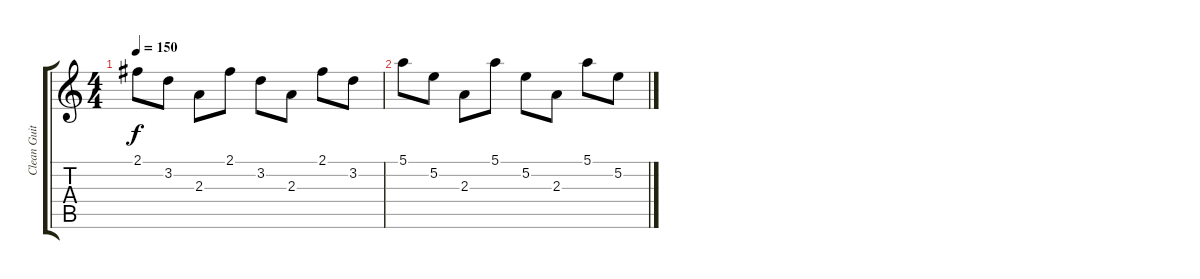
\track ("Clean Guitar" "Clean Guit") {instrument electricguitarclean}
\staff {score tabs}
\tuning (E4 B3 G3 D3 A2 E2) {hide}
\ts (4 4)
\tempo 150
\clef g2
\ks c
2.1.8{dy f} 3.2.8 2.3.8 2.1.8 3.2.8 2.3.8 2.1.8 3.2.8 |
5.1.8 5.2.8 2.3.8 5.1.8 5.2.8 2.3.8 5.1.8 5.2.8
